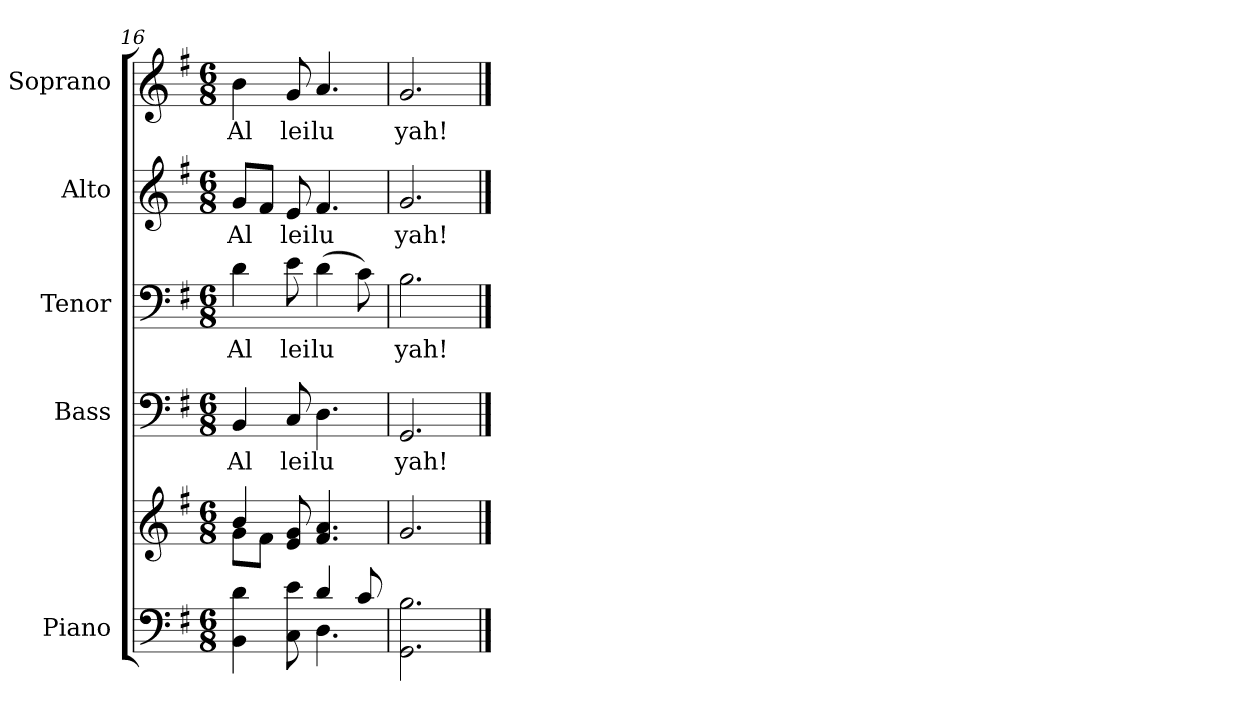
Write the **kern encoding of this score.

**kern	**kern	**kern	**text	**kern	**text	**kern	**text	**kern	**text
*part5	*part5	*part4	*part4	*part3	*part3	*part2	*part2	*part1	*part1
*staff6	*staff5	*staff4	*staff4	*staff3	*staff3	*staff2	*staff2	*staff1	*staff1
*I"Piano	*	*I"Bass	*	*I"Tenor	*	*I"Alto	*	*I"Soprano	*
*I'Pno.	*	*I'B.	*	*I'T.	*	*I'A.	*	*I'S.	*
*clefF4	*clefG2	*clefF4	*	*clefF4	*	*clefG2	*	*clefG2	*
*k[f#]	*k[f#]	*k[f#]	*	*k[f#]	*	*k[f#]	*	*k[f#]	*
*G:	*G:	*G:	*	*G:	*	*G:	*	*G:	*
*M6/8	*M6/8	*M6/8	*	*M6/8	*	*M6/8	*	*M6/8	*
=16	=16	=16	=16	=16	=16	=16	=16	=16	=16
*^	*^	*	*	*	*	*	*	*	*
!	!	!	!	!	!LO:LY:b:color=#000000	!	!	!	!	!	!
!	!	!	!	!	!	!	!LO:LY:b:color=#000000	!	!	!	!
!	!	!	!	!	!	!	!	!	!LO:LY:b:color=#000000	!	!
!	!	!	!	!	!	!	!	!	!	!	!LO:LY:b:color=#000000
4BBi\ 4di	4.ryy	4bi/	8gi\L	4BBi/	Al	4di\	Al	8gi/L	Al	4bi\	Al
.	.	.	8f#i\J	.	.	.	.	8f#i/J	.	.	.
!	!	!	!	!	!LO:LY:b:color=#000000	!	!	!	!	!	!
!	!	!	!	!	!	!	!LO:LY:b:color=#000000	!	!	!	!
!	!	!	!	!	!	!	!	!	!LO:LY:b:color=#000000	!	!
!	!	!	!	!	!	!	!	!	!	!	!LO:LY:b:color=#000000
8Ci\ 8ei	.	8ei/ 8gi	8ryy	8Ci/	lei	8ei\	lei	8ei/	lei	8gi/	lei
!	!	!	!	!	!LO:LY:b:color=#000000	!	!	!	!	!	!
!	!	!	!	!	!	!	!LO:LY:b:color=#000000	!	!	!	!
!	!	!	!	!	!	!	!	!	!LO:LY:b:color=#000000	!	!
!	!	!	!	!	!	!	!	!	!	!	!LO:LY:b:color=#000000
4di/	4.Di\	4.f#i/ 4.ai	4.ryy	4.Di\	lu	(4di\	lu	4.f#i/	lu	4.ai/	lu
8ci/	.	.	.	.	.	8ci\)	.	.	.	.	.
*v	*v	*	*	*	*	*	*	*	*	*	*
*	*v	*v	*	*	*	*	*	*	*	*
=17	=17	=17	=17	=17	=17	=17	=17	=17	=17
!	!	!	!LO:LY:b:color=#000000	!	!	!	!	!	!
!	!	!	!	!	!LO:LY:b:color=#000000	!	!	!	!
!	!	!	!	!	!	!	!LO:LY:b:color=#000000	!	!
!	!	!	!	!	!	!	!	!	!LO:LY:b:color=#000000
2.GGi\ 2.Bi	2.gi/	2.GGi/	yah!	2.Bi\	yah!	2.gi/	yah!	2.gi/	yah!
==	==	==	==	==	==	==	==	==	==
*-	*-	*-	*-	*-	*-	*-	*-	*-	*-
